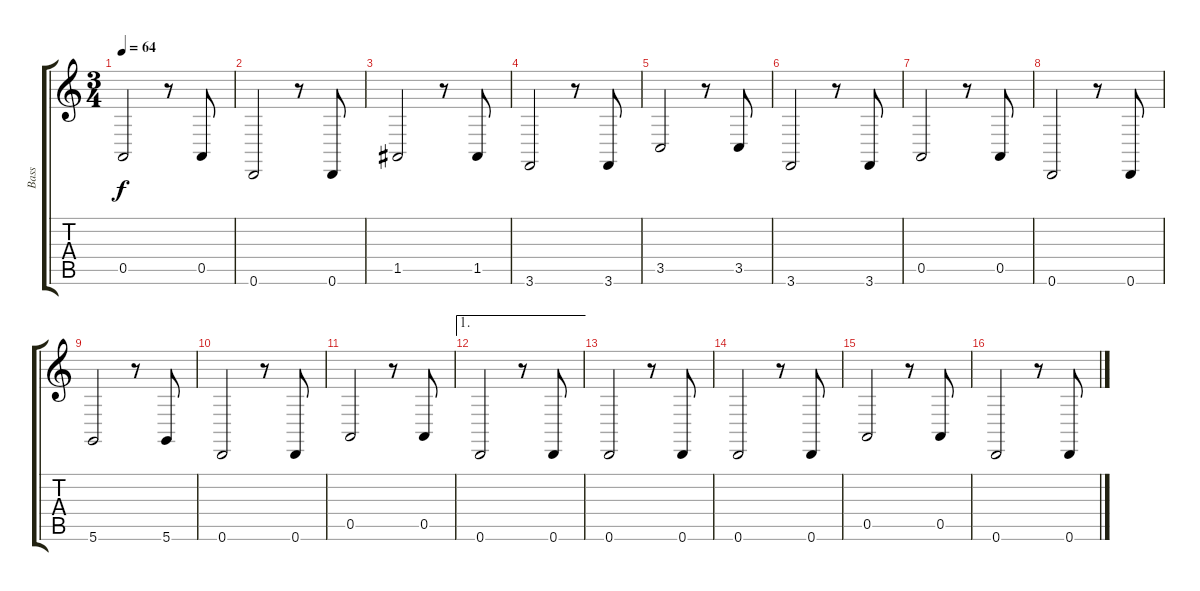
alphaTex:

\track ("Bass" "Bass") {instrument synthstrings2}
\staff {score tabs}
\tuning (E4 B3 G3 D3 A2 D2) {hide}
\ts (3 4)
\tempo 64
\clef g2
\ks c
0.5.2{dy f} r.8 0.5.8 |
0.6.2 r.8 0.6.8 |
1.5.2 r.8 1.5.8 |
3.6.2 r.8 3.6.8 |
3.5.2 r.8 3.5.8 |
3.6.2 r.8 3.6.8 |
0.5.2 r.8 0.5.8 |
0.6.2 r.8 0.6.8 |
5.6.2 r.8 5.6.8 |
0.6.2 r.8 0.6.8 |
0.5.2 r.8 0.5.8 |
\ae 1
0.6.2 r.8 0.6.8 |
0.6.2 r.8 0.6.8 |
0.6.2 r.8 0.6.8 |
0.5.2 r.8 0.5.8 |
0.6.2 r.8 0.6.8
